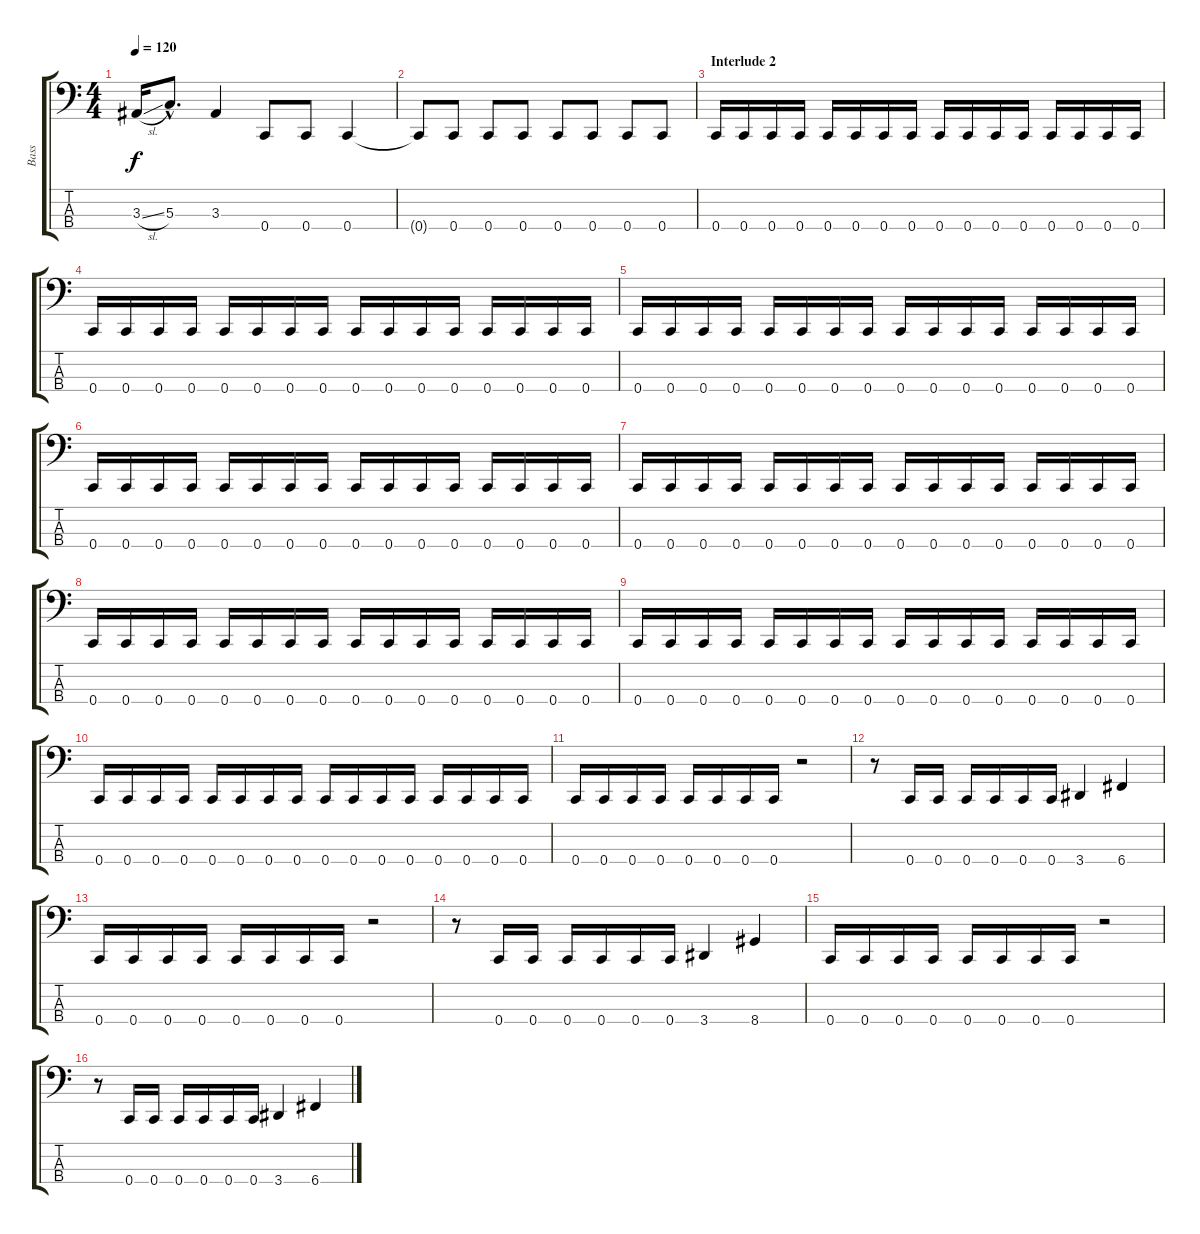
\track ("Bass" "Bass") {instrument electricbassfinger}
\staff {score tabs}
\tuning (F2 C2 G1 C1) {hide}
\ts (4 4)
\tempo 120
\clef f4
\ks c
3.3{sl}.16{dy f} 5.3{hac}.8{d} 3.3.4 0.4.8 0.4.8 0.4.4 |
0.4{t}.8 0.4.8 0.4.8 0.4.8 0.4.8 0.4.8 0.4.8 0.4.8 |
\section ("" "Interlude 2")
0.4.16 0.4.16 0.4.16 0.4.16 0.4.16 0.4.16 0.4.16 0.4.16 0.4.16 0.4.16 0.4.16 0.4.16 0.4.16 0.4.16 0.4.16 0.4.16 |
0.4.16 0.4.16 0.4.16 0.4.16 0.4.16 0.4.16 0.4.16 0.4.16 0.4.16 0.4.16 0.4.16 0.4.16 0.4.16 0.4.16 0.4.16 0.4.16 |
0.4.16 0.4.16 0.4.16 0.4.16 0.4.16 0.4.16 0.4.16 0.4.16 0.4.16 0.4.16 0.4.16 0.4.16 0.4.16 0.4.16 0.4.16 0.4.16 |
0.4.16 0.4.16 0.4.16 0.4.16 0.4.16 0.4.16 0.4.16 0.4.16 0.4.16 0.4.16 0.4.16 0.4.16 0.4.16 0.4.16 0.4.16 0.4.16 |
0.4.16 0.4.16 0.4.16 0.4.16 0.4.16 0.4.16 0.4.16 0.4.16 0.4.16 0.4.16 0.4.16 0.4.16 0.4.16 0.4.16 0.4.16 0.4.16 |
0.4.16 0.4.16 0.4.16 0.4.16 0.4.16 0.4.16 0.4.16 0.4.16 0.4.16 0.4.16 0.4.16 0.4.16 0.4.16 0.4.16 0.4.16 0.4.16 |
0.4.16 0.4.16 0.4.16 0.4.16 0.4.16 0.4.16 0.4.16 0.4.16 0.4.16 0.4.16 0.4.16 0.4.16 0.4.16 0.4.16 0.4.16 0.4.16 |
0.4.16 0.4.16 0.4.16 0.4.16 0.4.16 0.4.16 0.4.16 0.4.16 0.4.16 0.4.16 0.4.16 0.4.16 0.4.16 0.4.16 0.4.16 0.4.16 |
0.4.16 0.4.16 0.4.16 0.4.16 0.4.16 0.4.16 0.4.16 0.4.16 r.2 |
r.8 0.4.16 0.4.16 0.4.16 0.4.16 0.4.16 0.4.16 3.4.4 6.4.4 |
0.4.16 0.4.16 0.4.16 0.4.16 0.4.16 0.4.16 0.4.16 0.4.16 r.2 |
r.8 0.4.16 0.4.16 0.4.16 0.4.16 0.4.16 0.4.16 3.4.4 8.4.4 |
0.4.16 0.4.16 0.4.16 0.4.16 0.4.16 0.4.16 0.4.16 0.4.16 r.2 |
r.8 0.4.16 0.4.16 0.4.16 0.4.16 0.4.16 0.4.16 3.4.4 6.4.4
